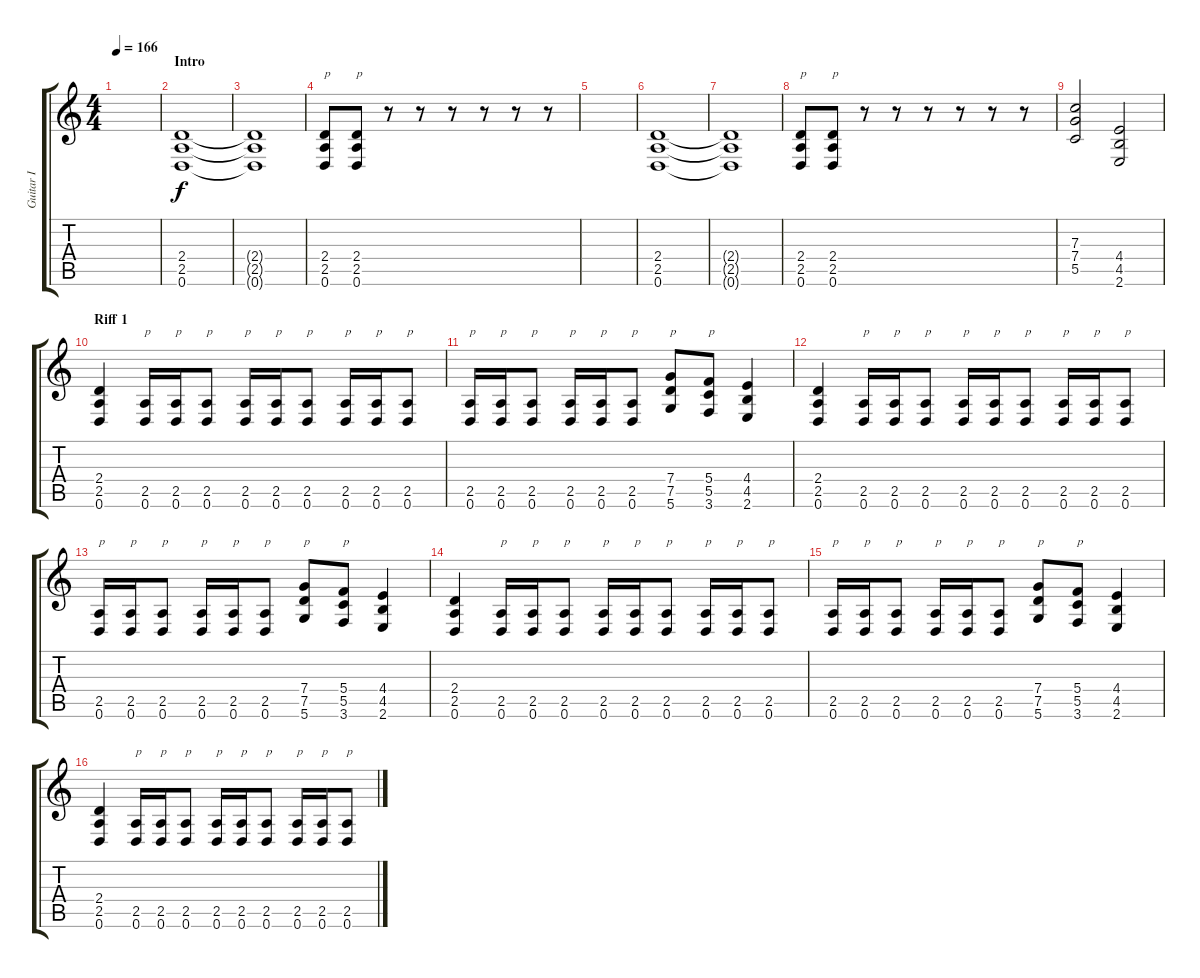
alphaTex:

\track ("Guitar I" "Guitar I") {instrument distortionguitar}
\staff {score tabs}
\tuning (D4 A3 F3 C3 G2 D2) {hide}
\ts (4 4)
\tempo 166
\clef g2
\ks c
|
\section ("" "Intro")
(2.4 2.5 0.6).1 |
(2.4{t} 2.5{t} 0.6{t}).1 |
(2.4 2.5 0.6).8{txt "p"} (2.4 2.5 0.6).8{txt "p"} r.8 r.8 r.8 r.8 r.8 r.8 |
|
(2.4 2.5 0.6).1 |
(2.4{t} 2.5{t} 0.6{t}).1 |
(2.4 2.5 0.6).8{txt "p"} (2.4 2.5 0.6).8{txt "p"} r.8 r.8 r.8 r.8 r.8 r.8 |
(7.3 7.4 5.5).2 (4.4 4.5 2.6).2 |
\section ("" "Riff 1")
(2.4 2.5 0.6).4 (2.5 0.6).16{txt "p"} (2.5 0.6).16{txt "p"} (2.5 0.6).8{txt "p"} (2.5 0.6).16{txt "p"} (2.5 0.6).16{txt "p"} (2.5 0.6).8{txt "p"} (2.5 0.6).16{txt "p"} (2.5 0.6).16{txt "p"} (2.5 0.6).8{txt "p"} |
(2.5 0.6).16{txt "p"} (2.5 0.6).16{txt "p"} (2.5 0.6).8{txt "p"} (2.5 0.6).16{txt "p"} (2.5 0.6).16{txt "p"} (2.5 0.6).8{txt "p"} (7.4 7.5 5.6).8{txt "p"} (5.4 5.5 3.6).8{txt "p"} (4.4 4.5 2.6).4 |
(2.4 2.5 0.6).4 (2.5 0.6).16{txt "p"} (2.5 0.6).16{txt "p"} (2.5 0.6).8{txt "p"} (2.5 0.6).16{txt "p"} (2.5 0.6).16{txt "p"} (2.5 0.6).8{txt "p"} (2.5 0.6).16{txt "p"} (2.5 0.6).16{txt "p"} (2.5 0.6).8{txt "p"} |
(2.5 0.6).16{txt "p"} (2.5 0.6).16{txt "p"} (2.5 0.6).8{txt "p"} (2.5 0.6).16{txt "p"} (2.5 0.6).16{txt "p"} (2.5 0.6).8{txt "p"} (7.4 7.5 5.6).8{txt "p"} (5.4 5.5 3.6).8{txt "p"} (4.4 4.5 2.6).4 |
(2.4 2.5 0.6).4 (2.5 0.6).16{txt "p"} (2.5 0.6).16{txt "p"} (2.5 0.6).8{txt "p"} (2.5 0.6).16{txt "p"} (2.5 0.6).16{txt "p"} (2.5 0.6).8{txt "p"} (2.5 0.6).16{txt "p"} (2.5 0.6).16{txt "p"} (2.5 0.6).8{txt "p"} |
(2.5 0.6).16{txt "p"} (2.5 0.6).16{txt "p"} (2.5 0.6).8{txt "p"} (2.5 0.6).16{txt "p"} (2.5 0.6).16{txt "p"} (2.5 0.6).8{txt "p"} (7.4 7.5 5.6).8{txt "p"} (5.4 5.5 3.6).8{txt "p"} (4.4 4.5 2.6).4 |
(2.4 2.5 0.6).4 (2.5 0.6).16{txt "p"} (2.5 0.6).16{txt "p"} (2.5 0.6).8{txt "p"} (2.5 0.6).16{txt "p"} (2.5 0.6).16{txt "p"} (2.5 0.6).8{txt "p"} (2.5 0.6).16{txt "p"} (2.5 0.6).16{txt "p"} (2.5 0.6).8{txt "p"}
